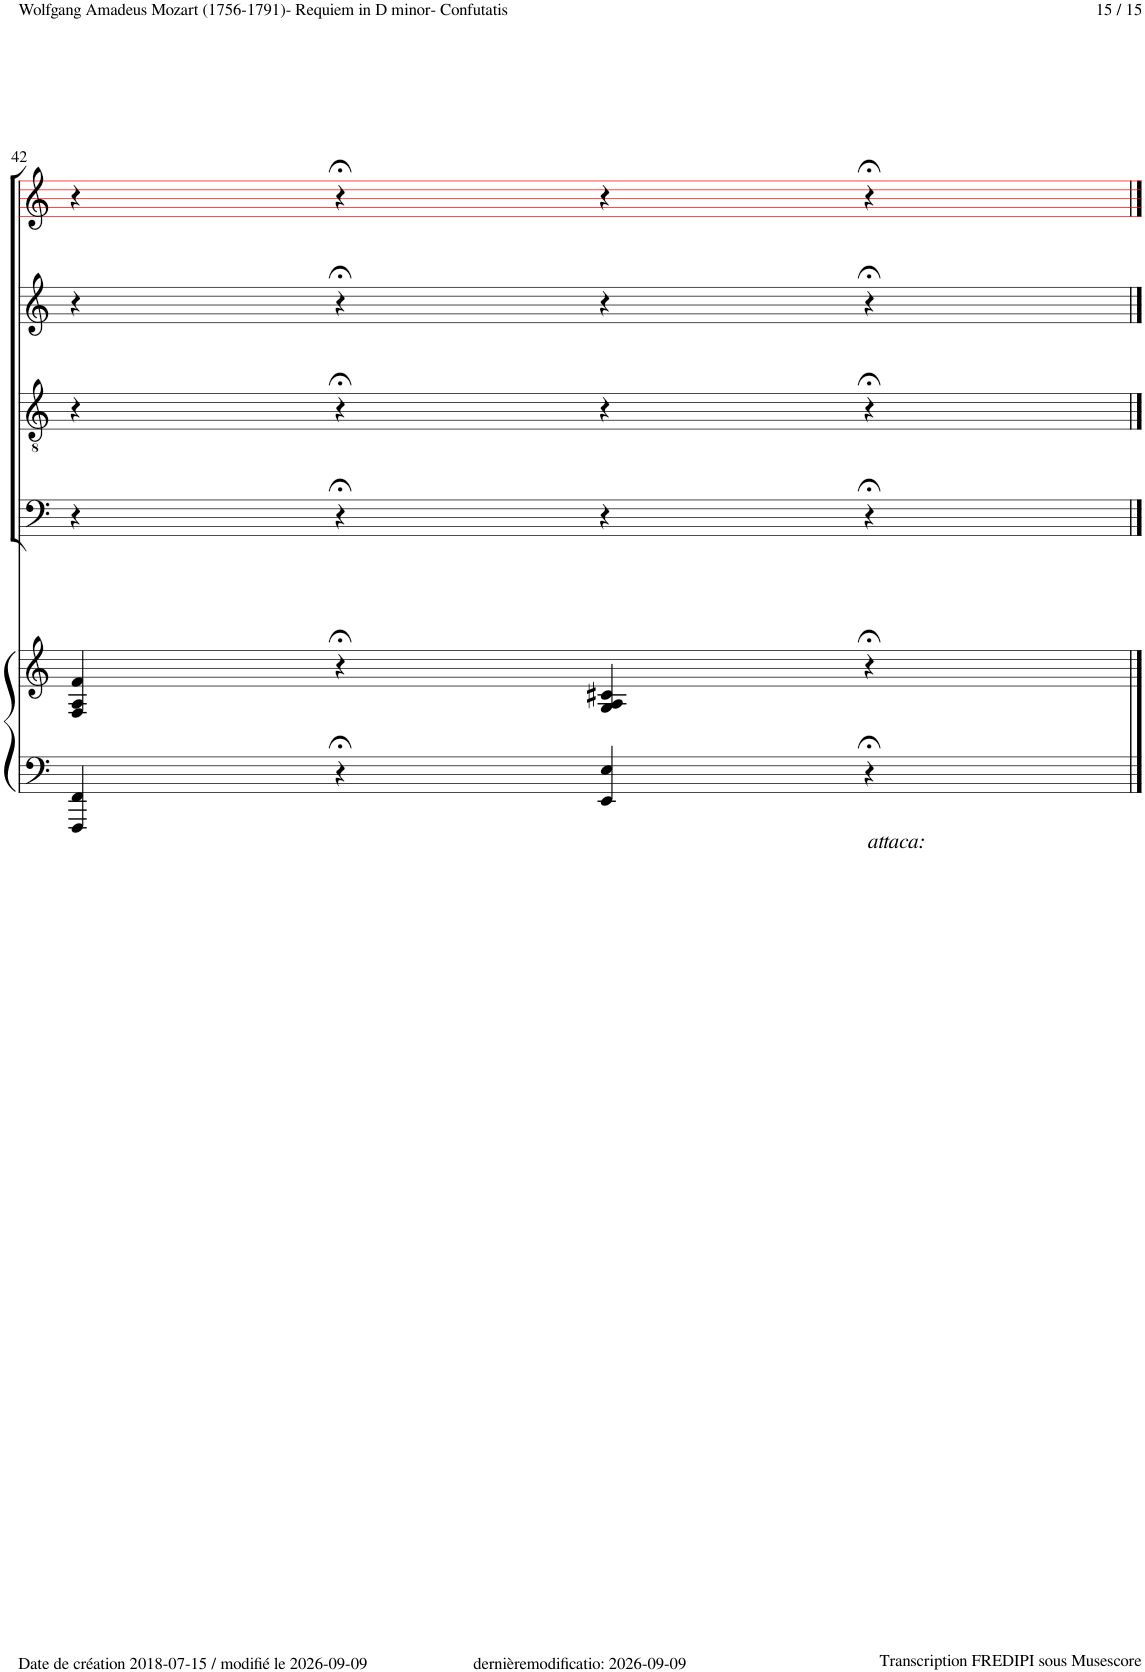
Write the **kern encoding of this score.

**kern	**kern	**kern	**kern	**kern	**kern
*part5	*part5	*part4	*part3	*part2	*part1
*staff6	*staff5	*staff4	*staff3	*staff2	*staff1
*I"Piano	*	*I"Bass	*I"Tenor	*I"Alto	*I"Soprano
*I'Pno	*	*	*	*	*
!!LO:PB:g=z
*clefF4	*clefG2	*clefF4	*clefGv2	*clefG2	*clefG2
*	*	*	*	*	*ITrd1c2
*k[]	*k[]	*k[]	*k[]	*k[]	*k[]
*M4/4	*M4/4	*M4/4	*M4/4	*M4/4	*M4/4
*met(c)	*met(c)	*met(c)	*met(c)	*met(c)	*met(c)
=42	=42	=42	=42	=42	=42
4FFF/ 4FF/	4F/ 4A/ 4f/	4r	4r	4r	4r
4r;<	4r;<	4r;<	4r;<	4r;<	4r;<
4EE/ 4E/	4G/ 4A/ 4c#X/	4r	4r	4r	4r
!LO:TX:b:i:t=attaca&colon;	!	!	!	!	!
4r;<	4r;<	4r;<	4r;<	4r;<	4r;<
==	==	==	==	==	==
*-	*-	*-	*-	*-	*-
